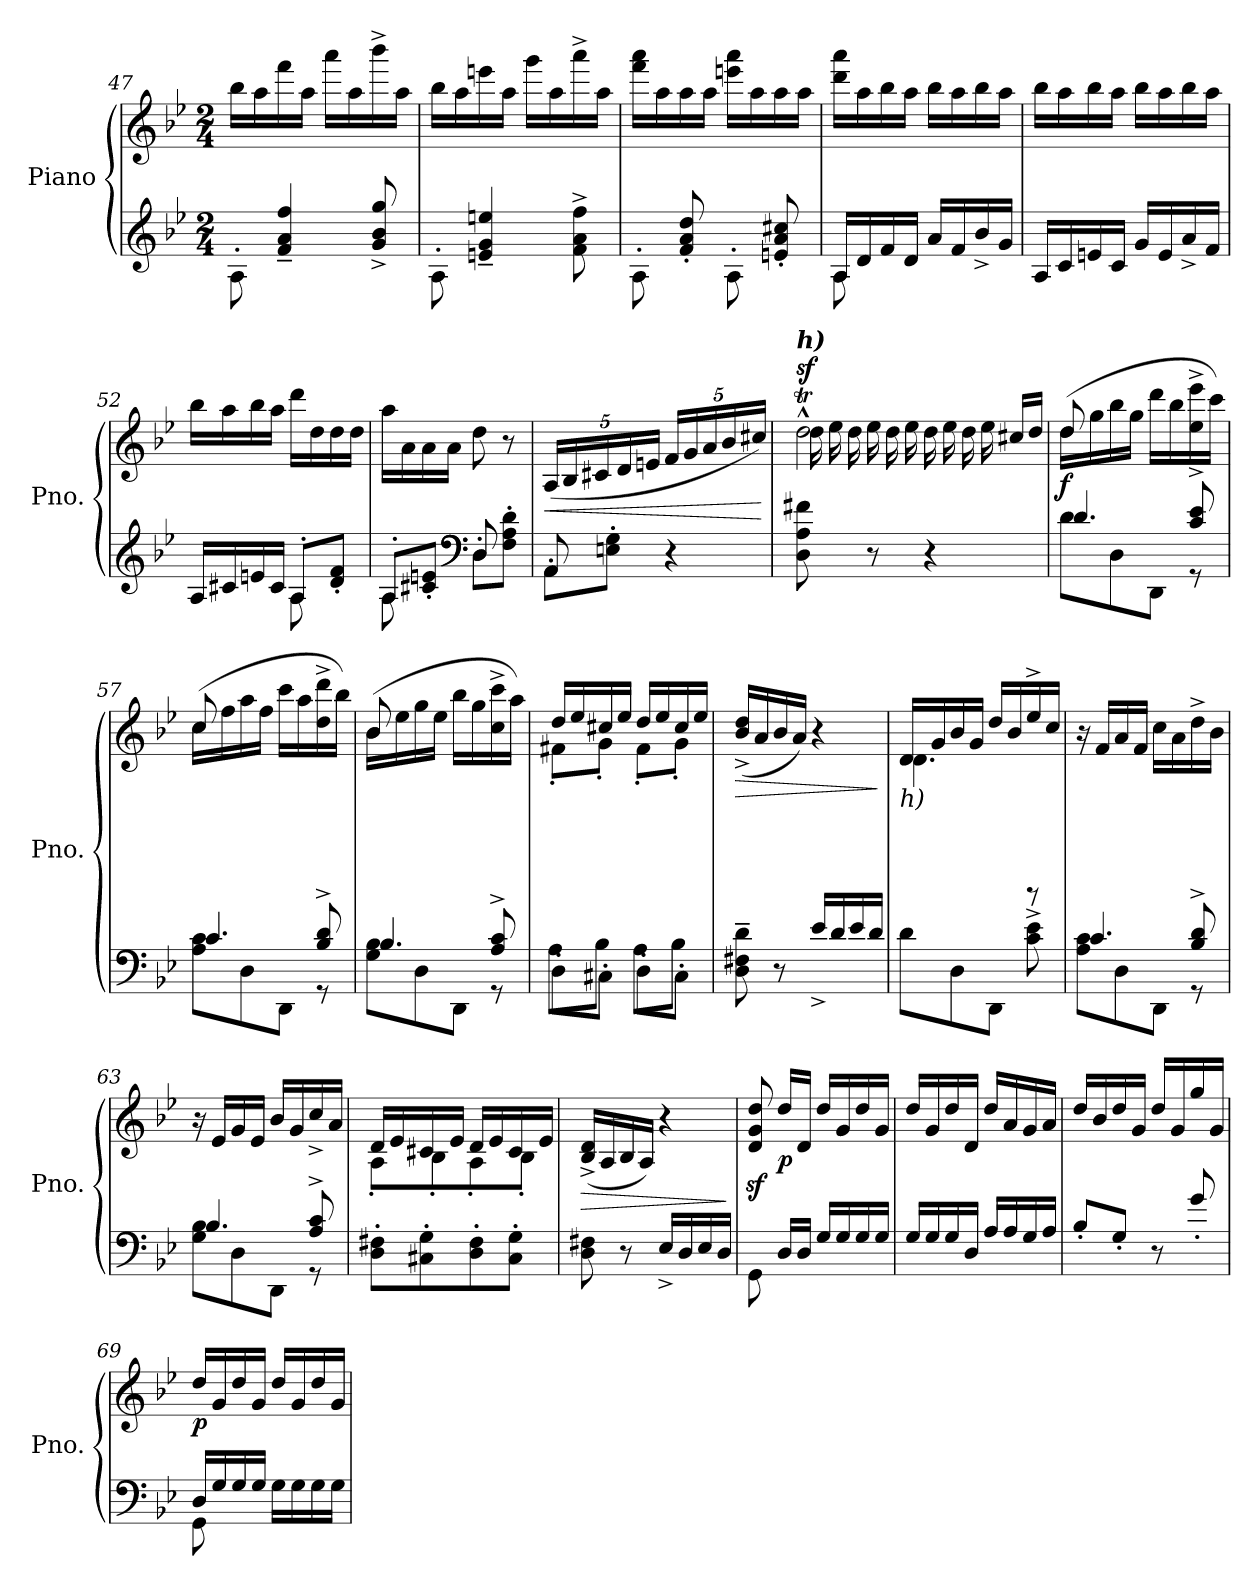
**kern	**kern	**dynam
*part1	*part1	*part1
*staff2	*staff1	*staff1/2
*I"Piano	*	*
*I'Pno.	*	*
*clefG2	*clefG2	*
*k[b-e-]	*k[b-e-]	*
*M2/4	*M2/4	*
=47	=47	=47
8A<'\	16bb-\LL	.
.	16aa\	.
4f/<~<< 4a/<~<< 4ff/<~<<	16fff\	.
.	16aa\JJ	.
.	16aaa\LL	.
.	16aa\	.
8g/<^<< 8b-/<^<< 8gg/<^<<	16bbb-^\	.
.	16aa\JJ	.
=48	=48	=48
8A<'\	16bb-\LL	.
.	16aa\	.
4en/<~<< 4g/<~<< 4een/<~<<	16eeen\	.
.	16aa\JJ	.
.	16ggg\LL	.
.	16aa\	.
8f\<^<< 8a\<^<< 8ff\<^<<	16aaa^\	.
.	16aa\JJ	.
!!LO:PB:g=z
=49	=49	=49
8A<'\	16fff\ 16aaa\LL	.
.	16aa\	.
8f/<'<< 8a/<'<< 8dd/<'<<	16aa\	.
.	16aa\JJ	.
8A<'\	16eeen\ 16aaa\LL	.
.	16aa\	.
8en/<'<< 8a/<'<< 8cc#X/<'<<	16aa\	.
.	16aa\JJ	.
=50	=50	=50
*^	*	*
16A/LL	8A<\	16ddd\ 16aaa\LL	.
16d/	.	16aa\	.
16f</	8ryy	16bb-\	.
16d<<</JJ	.	16aa\JJ	.
16a<</LL	4ryy	16bb-\LL	.
16f<</	.	16aa\	.
16b-<<^/	.	16bb-\	.
16g<</JJ	.	16aa\JJ	.
*v	*v	*	*
=51	=51	=51
16A</LL	16bb-\LL	.
16c</	16aa\	.
16en</	16bb-\	.
16c<<</JJ	16aa\JJ	.
16g<</LL	16bb-\LL	.
16e<</	16aa\	.
16a<<^/	16bb-\	.
16f<</JJ	16aa\JJ	.
=52	=52	=52
*^	*	*
16A</LL	4ryy	16bb-\LL	.
16c#X</	.	16aa\	.
16en</	.	16bb-\	.
16c#</JJ	.	16aa\JJ	.
8A'/L	8A<\	16ddd\LL	.
.	.	16dd\	.
8d/<'< 8f/<'<J	8ryy	16dd\	.
.	.	16dd\JJ	.
!!LO:LB:g=z
=53	=53	=53	=53
8A'/L	8A<\	16aa\LL	.
.	.	16a\	.
8c#X/<'< 8en/<'<J	8ryy	16a\	.
.	.	16a\JJ	.
*clefF4	*	*	*
8D<'\L	8D/	8dd\	.
8F\<'<< 8A\<'<< 8d\<'<<J	8ryy	8r	.
=54	=54	=54	=54
*	*	*Xbrackettup	*
!	!	!	!LO:HP:b
8AA<'\L	8AA/	(<20A/LL	<
.	.	20B-/	.
.	.	20c#X/	.
8En\<'< 8G\<'<J	8ryy	.	.
.	.	20d/	.
.	.	20en/JJ	.
4r	4ryy	20f/LL	.
.	.	20g/	.
.	.	20a/	.
.	.	20b-/	.
.	.	20cc#X/JJ)	.
*v	*v	*	*
.	.	[
=55	=55	=55
*	*^	*
*	*	*Xtuplet	*
!	!LO:TX:a:Bi:t=h)	!	!
!	!	!	!LO:DY:a
8D\ 8A\ 8f#X\	2ddt^^\	24dd!	sf
.	.	24ee-!	.
.	.	24dd!	.
8r	.	24ee-!	.
.	.	24dd!	.
.	.	24ee-!	.
4r	.	24dd!	.
.	.	24ee-!	.
.	.	24dd!	.
.	.	24ee-!	.
.	.	24cc#X!/LL	.
.	.	24ddTTT!/JJ	.
=56	=56	=56	=56
*^	*	*	*
!	!	!	!	!LO:DY:b
8d<<\L	4.d/	(>16dd<\LL	8dd/	f
.	.	16gg<\	.	.
8D<\	.	16bb-\	8ryy	.
.	.	16gg\JJ	.	.
8DD<\J	.	16ddd<\LL	4ryy	.
.	.	16bb-\	.	.
8c/^ 8e-/^	8rGG	16ee-\^ 16eee-\^	.	.
.	.	16ccc\JJ)	.	.
!!LO:LB:g=z	!!
=57	=57	=57	=57	=57
8A\ 8c\L	4.c/	(>16cc<\LL	8cc/	.
.	.	16ff<\	.	.
8D<\	.	16aa\	8ryy	.
.	.	16ff\JJ	.	.
8DD<\J	.	16ccc\LL	4ryy	.
.	.	16aa\	.	.
8B-/^ 8d/^	8rGG	16dd\^ 16ddd\^	.	.
.	.	16bb-\JJ)	.	.
=58	=58	=58	=58	=58
8G\ 8B-\L	4.B-/	(>16b-<\LL	8b-/	.
.	.	16ee-<\	.	.
8D<\	.	16gg\	8ryy	.
.	.	16ee-\JJ	.	.
8DD<\J	.	16bb-\LL	4ryy	.
.	.	16gg\	.	.
8A/^ 8c/^	8rGG	16cc\^ 16ccc\^	.	.
.	.	16aa\JJ)	.	.
=59	=59	=59	=59	=59
8D<'\L	8A<\L	16dd/LL	8f#X<'\L	.
.	.	16ee-/	.	.
8C#X<'\J	8B-<\J	16cc#X/	8g<'\J	.
.	.	16ee-/JJ	.	.
8D<'\L	8A<\L	16dd/LL	8f#'\L	.
.	.	16ee-/	.	.
8C#<'\J	8B-<\J	16cc#/	8g'\J	.
.	.	16ee-/JJ	.	.
*v	*v	*	*	*
*	*v	*v	*
=60	=60	=60
!	!	!LO:HP:b
8D\~ 8F#X\~ 8d\~	(<16b-/^ 16dd/^LL	>
.	16a/	.
8r	16b-/	.
.	16a/JJ)	.
16e-<^/LL	4r	.
16d</	.	.
16e-</	.	.
16d</JJ	.	.
.	.	]
!!LO:LB:g=z
=61	=61	=61
*	*^	*
!	!LO:TX:b:i:t=h)	!	!
!	!	!	!LO:DY:b
!	!	!	!LO:DY:n=1:b
8d\L	16d/LL	4.d	other-dynamics f
.	16g/	.	.
8D\	16b-/	.	.
.	16g/JJ	.	.
8DD\J	16dd/LL	.	.
.	16b-/	.	.
8c\^ 8e-\^	16ee-^/	8rGGGG	.
.	16cc/JJ	.	.
*	*v	*v	*
=62	=62	=62
*^	*	*
8A\ 8c\L	4.c/	16r	.
.	.	16f/LL	.
8D\	.	16a/	.
.	.	16f/JJ	.
8DD\J	.	16cc\LL	.
.	.	16a\	.
8B-/^ 8d/^	8rGG	16dd^\	.
.	.	16b-\JJ	.
=63	=63	=63	=63
8G\ 8B-\L	4.B-/	16r	.
.	.	16e-/LL	.
8D\	.	16g/	.
.	.	16e-/JJ	.
8DD\J	.	16b-/LL	.
.	.	16g/	.
8A/^ 8c/^	8rGG	16cc^/	.
.	.	16a/JJ	.
*v	*v	*	*
=64	=64	=64
*	*^	*
8D\<'< 8F#X\<'<L	16d/LL	8A<'\L	.
.	16e-/	.	.
8C#X\<'< 8G\<'<	16c#X/	8B-<'\	.
.	16e-/JJ	.	.
8D\<'< 8F#\<'<	16d/LL	8A<'\	.
.	16e-/	.	.
8C#\<'< 8G\<'<J	16c#/	8B-<'\J	.
.	16e-/JJ	.	.
*	*v	*v	*
!!LO:PB:g=z
=65	=65	=65
!	!	!LO:HP:b
8D\<< 8F#X\<<	(<16B-/^ 16d/^LL	>
.	16A/	.
8r	16B-/	.
.	16A/JJ)	.
16E-<^/LL	4r	.
16D</	.	.
16E-</	.	.
16D</JJ	.	.
.	.	]
=66	=66	=66
8GG\	8d/z< 8g/z< 8dd/z<	.
!	!	!LO:DY:b
16D</LL	16dd/LL	p
16D</JJ	16d/JJ	.
16G</LL	16dd/LL	.
16G</	16g/	.
16G</	16dd/	.
16G</JJ	16g/JJ	.
=67	=67	=67
16G</LL	16dd/LL	.
16G</	16g/	.
16G</	16dd/	.
16D</JJ	16d/JJ	.
16A</LL	16dd/LL	.
16A</	16a/	.
16G</	16g/	.
16A</JJ	16a/JJ	.
=68	=68	=68
8B-<'/L	16dd/LL	.
.	16b-/	.
8G<'/J	16dd/	.
.	16g/JJ	.
8r	16dd/LL	.
.	16g/	.
8g<'/	16gg/	.
.	16g/JJ	.
!!LO:LB:g=z
=69	=69	=69
*^	*	*
!	!	!	!LO:DY:b
16D/LL	8GG\	16dd/LL	p
16G/	.	16g/	.
16G</	8ryy	16dd/	.
16G</JJ	.	16g/JJ	.
16G<\LL	4ryy	16dd/LL	.
16G<\	.	16g/	.
16G<\	.	16dd/	.
16G<\JJ	.	16g/JJ	.
*v	*v	*	*
=	=	=
*-	*-	*-
